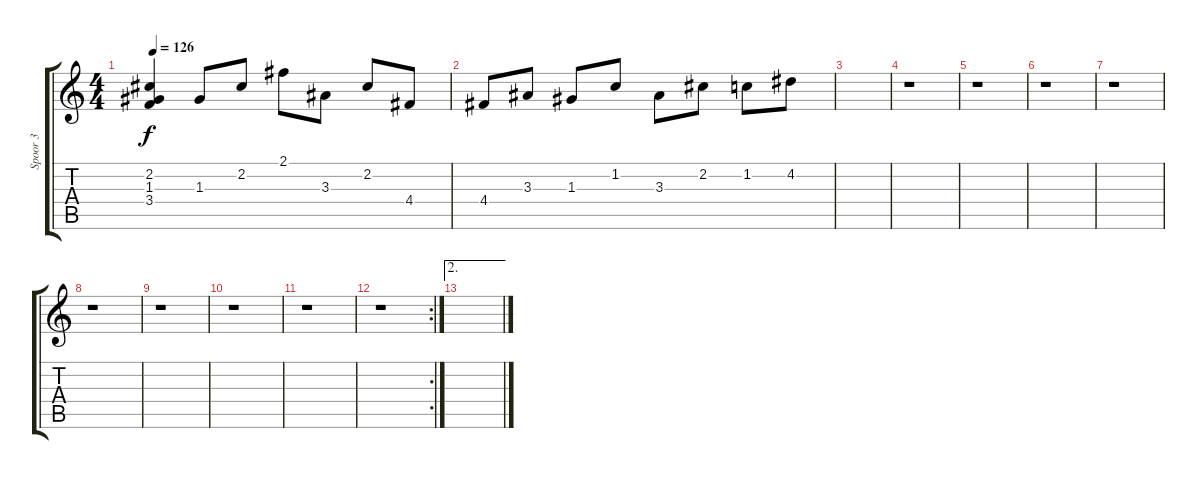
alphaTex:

\track ("Spoor 3" "Spoor 3") {instrument distortionguitar}
\staff {score tabs}
\tuning (E4 B3 G3 D3 A2 E2) {hide}
\ts (4 4)
\tempo 126
\clef g2
\ks c
(2.2 1.3 3.4).4{dy f} 1.3.8 2.2.8 2.1.8 3.3.8 2.2.8 4.4.8 |
4.4.8 3.3.8 1.3.8 1.2.8 3.3.8 2.2.8 1.2.8 4.2.8 |
|
r.1 |
r.1 |
r.1 |
r.1 |
r.1 |
r.1 |
r.1 |
r.1 |
\rc 2
r.1 |
\ae 2
